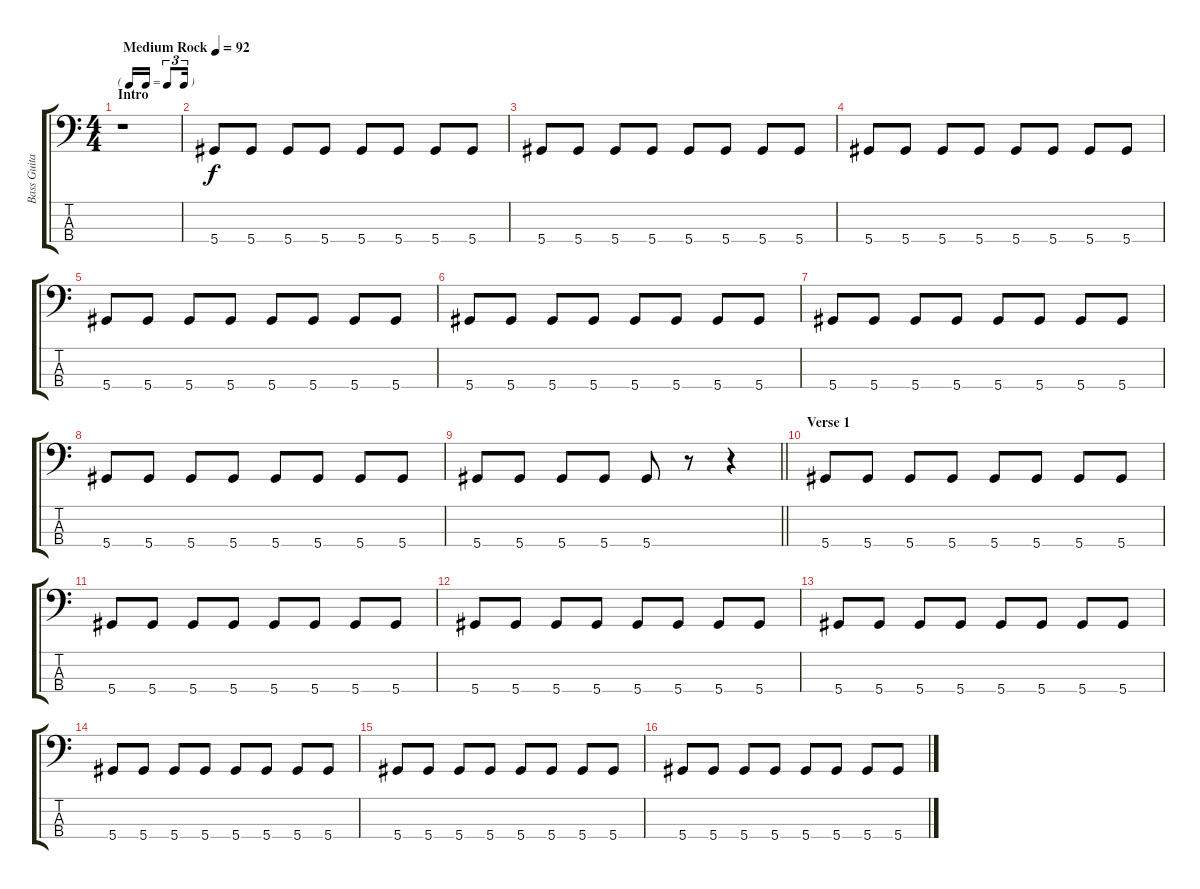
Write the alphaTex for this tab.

\track ("Bass Guitar" "Bass Guita") {instrument electricbasspick}
\staff {score tabs}
\tuning (Gb2 Db2 Ab1 Eb1) {hide}
\ts (4 4)
\tf triplet16th
\section ("" "Intro")
\tempo (92 "Medium Rock")
\clef f4
\ks c
r.1{dy f instrument electricbasspick} |
5.4.8 5.4.8 5.4.8 5.4.8 5.4.8 5.4.8 5.4.8 5.4.8 |
5.4.8 5.4.8 5.4.8 5.4.8 5.4.8 5.4.8 5.4.8 5.4.8 |
5.4.8 5.4.8 5.4.8 5.4.8 5.4.8 5.4.8 5.4.8 5.4.8 |
5.4.8 5.4.8 5.4.8 5.4.8 5.4.8 5.4.8 5.4.8 5.4.8 |
5.4.8 5.4.8 5.4.8 5.4.8 5.4.8 5.4.8 5.4.8 5.4.8 |
5.4.8 5.4.8 5.4.8 5.4.8 5.4.8 5.4.8 5.4.8 5.4.8 |
5.4.8 5.4.8 5.4.8 5.4.8 5.4.8 5.4.8 5.4.8 5.4.8 |
\barLineRight lightlight
5.4.8 5.4.8 5.4.8 5.4.8 5.4.8 r.8 r.4 |
\section ("" "Verse 1")
5.4.8 5.4.8 5.4.8 5.4.8 5.4.8 5.4.8 5.4.8 5.4.8 |
5.4.8 5.4.8 5.4.8 5.4.8 5.4.8 5.4.8 5.4.8 5.4.8 |
5.4.8 5.4.8 5.4.8 5.4.8 5.4.8 5.4.8 5.4.8 5.4.8 |
5.4.8 5.4.8 5.4.8 5.4.8 5.4.8 5.4.8 5.4.8 5.4.8 |
5.4.8 5.4.8 5.4.8 5.4.8 5.4.8 5.4.8 5.4.8 5.4.8 |
5.4.8 5.4.8 5.4.8 5.4.8 5.4.8 5.4.8 5.4.8 5.4.8 |
5.4.8 5.4.8 5.4.8 5.4.8 5.4.8 5.4.8 5.4.8 5.4.8
